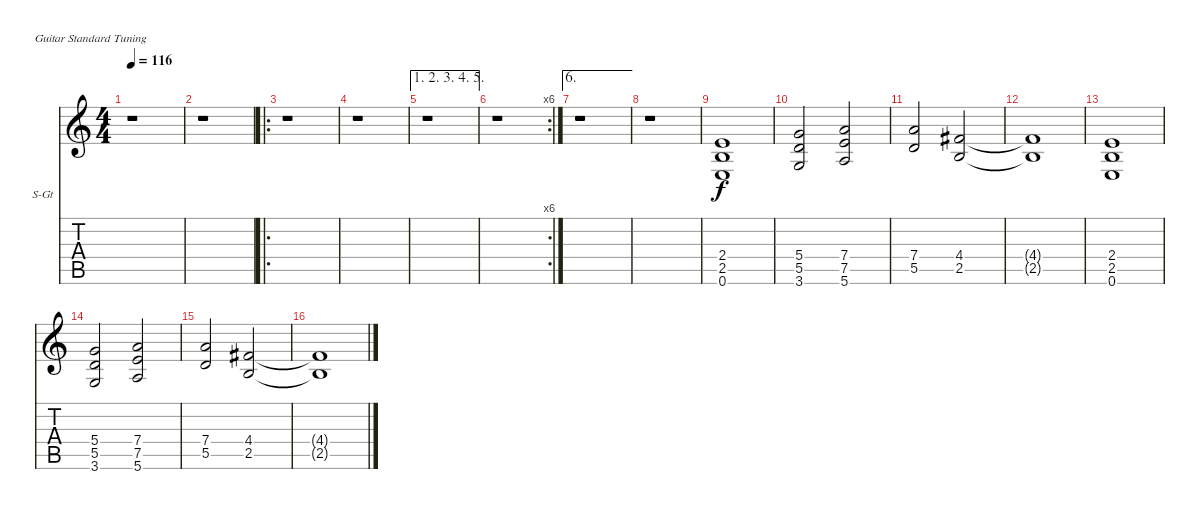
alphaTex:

\bracketExtendMode nobrackets
\firstSystemTrackNameOrientation horizontal
\otherSystemsTrackNameOrientation horizontal
\track ("middle strings" "S-Gt") {instrument stringensemble1}
\staff {score tabs}
\tuning (E4 B3 G3 D3 A2 E2)
\displaytranspose 12
\ts (4 4)
\beaming (8 2 2 2 2)
\tempo 116
\clef g2
\ks c
r.1{dy f instrument stringensemble1} |
r.1 |
\ro
r.1 |
r.1 |
\ae (1 2 3 4 5)
r.1 |
\rc 6
r.1 |
\ae 6
r.1 |
r.1 |
(2.4 2.5 0.6).1 |
(5.4 5.5 3.6).2 (7.4 7.5 5.6).2 |
(7.4 5.5).2 (4.4 2.5).2 |
(4.4{t} 2.5{t}).1 |
(2.4 2.5 0.6).1 |
(5.4 5.5 3.6).2 (7.4 7.5 5.6).2 |
(7.4 5.5).2 (4.4 2.5).2 |
(4.4{t} 2.5{t}).1
